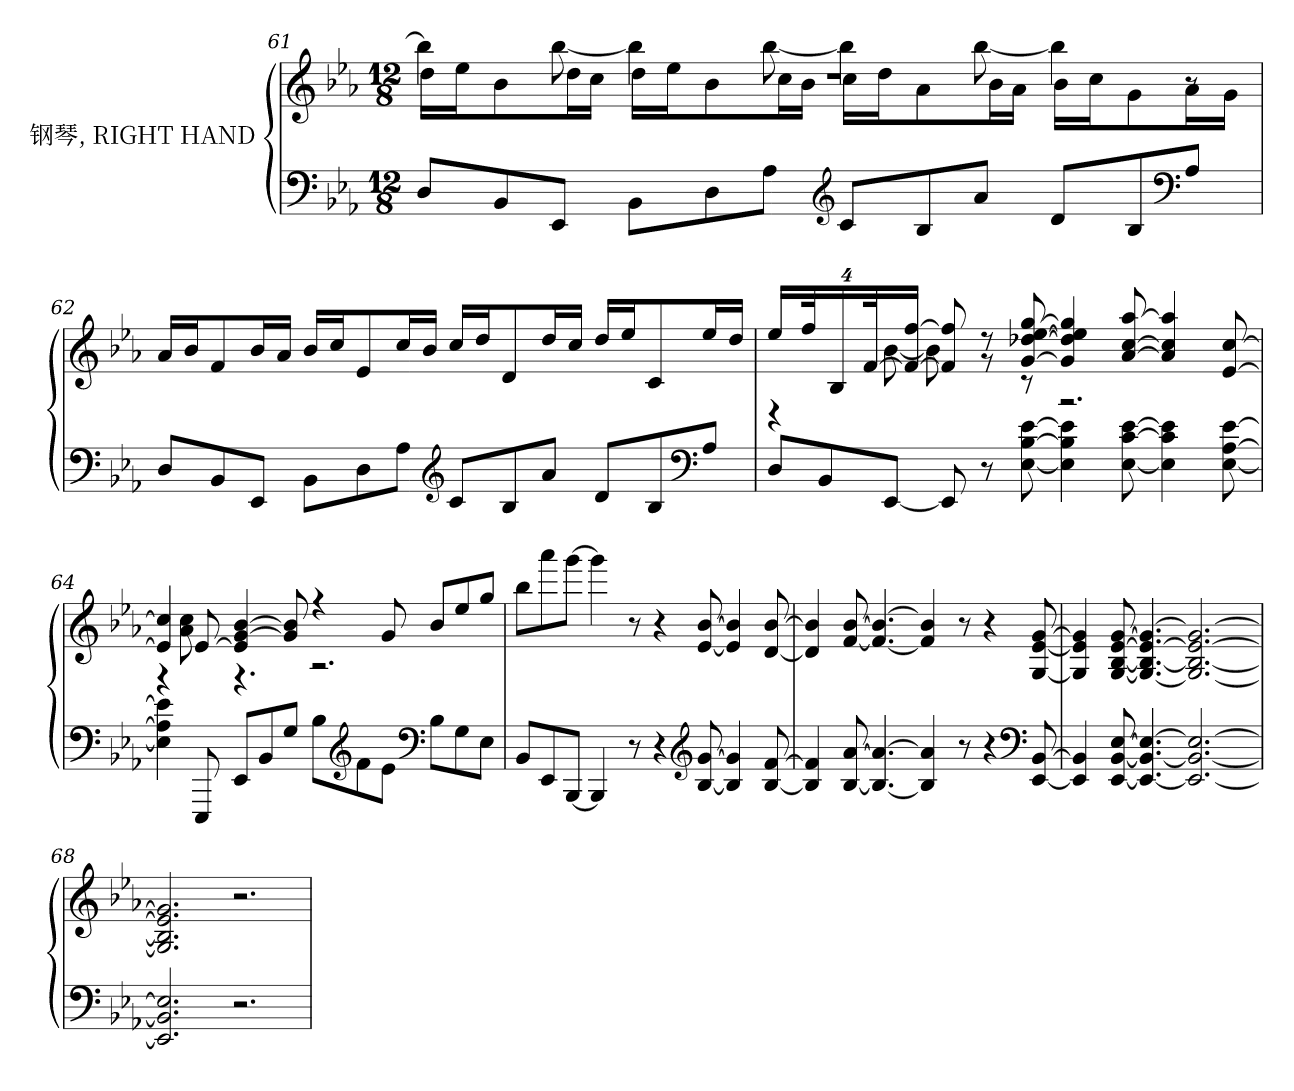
**kern	**kern
*part1	*part1
*staff2	*staff1
*I"钢琴, RIGHT HAND	*
!!LO:PB:g=z
*clefF4	*clefG2
*k[b-e-a-]	*k[b-e-a-]
*M12/8	*M12/8
=61	=61
*	*^
*	*	*^
8D/L	1.r	4bb-\]	16dd\LL
.	.	.	16ee-\J
8BB-/	.	.	8b-\
8EE-/J	.	[8bb-\	16dd\L
.	.	.	16cc\JJ
8BB-\L	.	4bb-\]	16dd\LL
.	.	.	16ee-\J
8D\	.	.	8b-\
8A-\J	.	[8bb-\	16cc\L
.	.	.	16b-\JJ
*clefG2	*	*	*
8c/L	.	4bb-\]	16cc\LL
.	.	.	16dd\J
8B-/	.	.	8a-\
8a-/J	.	[8bb-\	16b-\L
.	.	.	16a-\JJ
8d/L	.	4bb-\]	16b-\LL
.	.	.	16cc\J
8B-/	.	.	8g\
*clefF4	*	*	*
8A-/J	.	8r	16a-\L
.	.	.	16g\JJ
*	*v	*v	*v
!!LO:LB:g=z
=62	=62
8D/L	16a-/LL
.	16b-/J
8BB-/	8f/
8EE-/J	16b-/L
.	16a-/JJ
8BB-\L	16b-/LL
.	16cc/J
8D\	8e-/
8A-\J	16cc/L
.	16b-/JJ
*clefG2	*
8c/L	16cc/LL
.	16dd/J
8B-/	8d/
8a-/J	16dd/L
.	16cc/JJ
8d/L	16dd/LL
.	16ee-/J
8B-/	8c/
*clefF4	*
8A-/J	16ee-/L
.	16dd/JJ
=63	=63
*	*Xbrackettup
*	*^
8D/L	32%3ee-/L	4r
.	64%3ff/K	.
8BB-/	.	.
.	32%3B-/	.
.	[64%3f/K	.
*	*MM26	*
[8EE-/J	.	[8b-\
.	32%3f/_ [32%3ff/J	.
8EE-/]	8f/] 8ff/]	8b-\]
8r	8r	8r
[8E-\ [8B-\ [8e-\	[8g/ [8dd-X/ [8ee-/ [8gg/	8r
4E-\] 4B-\] 4e-\]	4g/] 4dd-/] 4ee-/] 4gg/]	2.r
[8E-\ [8c\ [8e-\	[8a-/ [8cc/ [8aa-/	.
4E-\] 4c\] 4e-\]	4a-/] 4cc/] 4aa-/]	.
[8E-\ [8A-\ [8e-\	[8e-/ [8cc/	.
!!LO:LB:g=z	!!
=64	=64	=64
4E-\] 4A-\] 4e-\]	4e-/] 4cc/]	4r
8EEE-/	[8e-/	8a-\ 8cc\
8EE-/L	4e-/] [4g/ [4b-/	4.r
8BB-/	.	.
8G/J	8g/] 8b-/]	.
8B-\L	4r	2.r
*clefG2	*	*
8f\	.	.
8e-\J	8g/	.
*clefF4	*	*
8B-\L	8b-/L	.
8G\	8ee-/	.
8E-\J	8gg/J	.
*	*v	*v
=65	=65
8BB-/L	8bb-\L
8EE-/	8aaa-\
[8BBB-/J	[8ggg\J
4BBB-/]	4ggg\]
8r	8r
4r	4r
*clefG2	*
[8B-/ [8g/	[8e-/ [8b-/
4B-/] 4g/]	4e-/] 4b-/]
[8B-/ [8f/	[8d/ [8b-/
=66	=66
4B-/] 4f/]	4d/] 4b-/]
[8B-/ [8a-/	[8f/ [8b-/
4.B-/_ 4.a-/_	4.f/_ 4.b-/_
4B-/] 4a-/]	4f/] 4b-/]
8r	8r
4r	4r
*clefF4	*
[8EE-/ [8BB-/	[8G/ [8e-/ [8g/
!!LO:LB:g=z
=67	=67
4EE-/] 4BB-/]	4G/] 4e-/] 4g/]
[8EE-/ [8BB-/ [8E-/	[8G/ [8B-/ [8e-/ [8g/
4.EE-/_ 4.BB-/_ 4.E-/_	4.G/_ 4.B-/_ 4.e-/_ 4.g/_
2.EE-/_ 2.BB-/_ 2.E-/_	2.G/_ 2.B-/_ 2.e-/_ 2.g/_
=68	=68
2.EE-/] 2.BB-/] 2.E-/]	2.G/] 2.B-/] 2.e-/] 2.g/]
2.r	2.r
=	=
*-	*-
